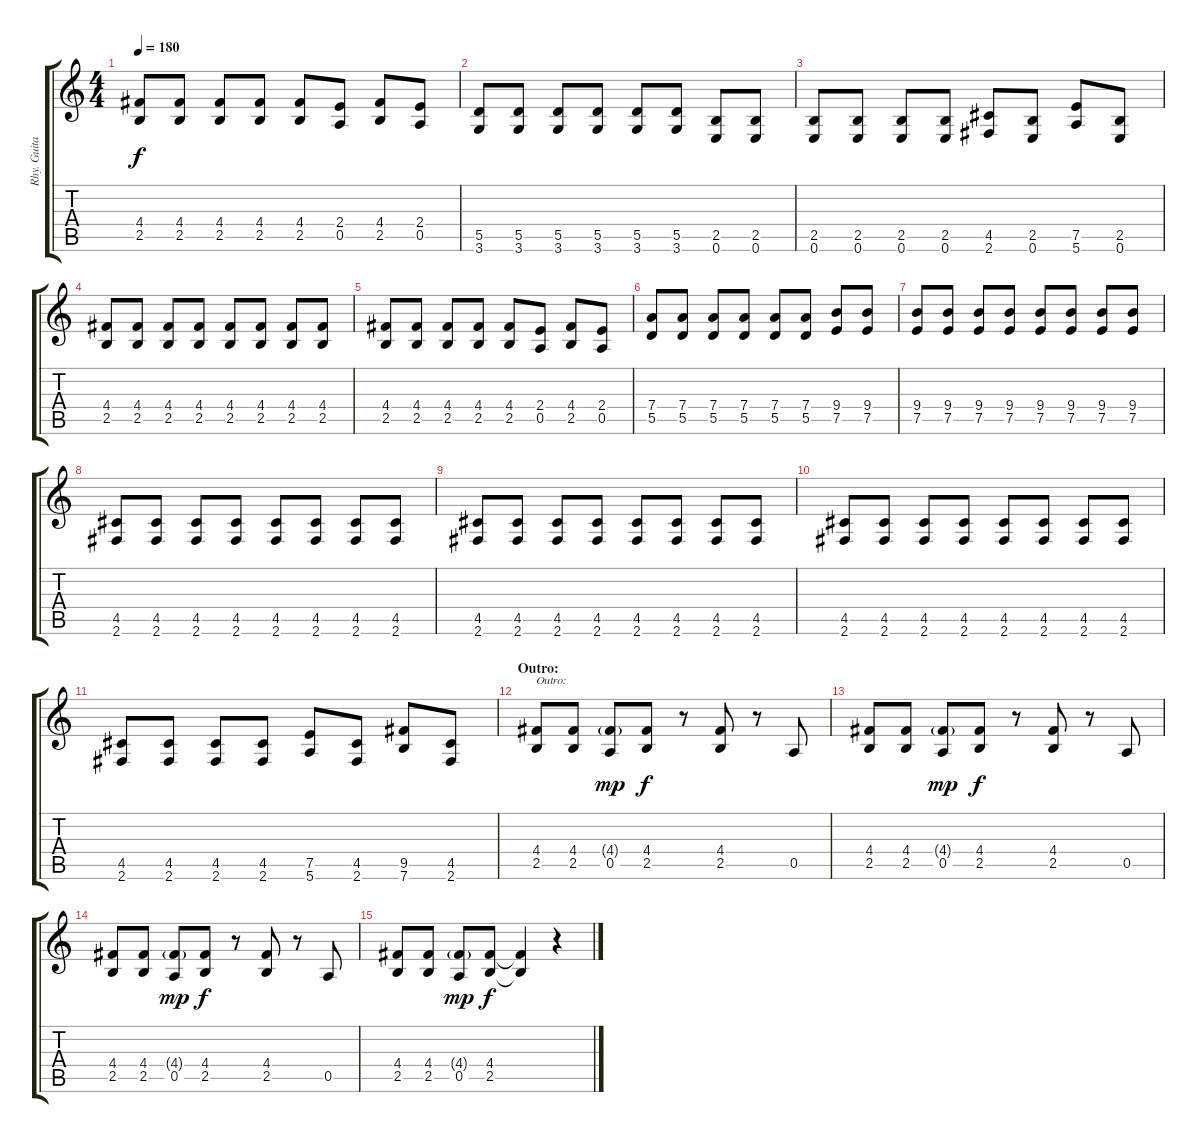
\track ("Rhy. Guitar 2" "Rhy. Guita") {instrument overdrivenguitar}
\staff {score tabs}
\tuning (E4 B3 G3 D3 A2 E2) {hide}
\ts (4 4)
\tempo 180
\clef g2
\ks c
(4.4 2.5).8{dy f} (4.4 2.5).8 (4.4 2.5).8 (4.4 2.5).8 (4.4 2.5).8 (2.4 0.5).8 (4.4 2.5).8 (2.4 0.5).8 |
(5.5 3.6).8 (5.5 3.6).8 (5.5 3.6).8 (5.5 3.6).8 (5.5 3.6).8 (5.5 3.6).8 (2.5 0.6).8 (2.5 0.6).8 |
(2.5 0.6).8 (2.5 0.6).8 (2.5 0.6).8 (2.5 0.6).8 (4.5 2.6).8 (2.5 0.6).8 (7.5 5.6).8 (2.5 0.6).8 |
(4.4 2.5).8 (4.4 2.5).8 (4.4 2.5).8 (4.4 2.5).8 (4.4 2.5).8 (4.4 2.5).8 (4.4 2.5).8 (4.4 2.5).8 |
(4.4 2.5).8 (4.4 2.5).8 (4.4 2.5).8 (4.4 2.5).8 (4.4 2.5).8 (2.4 0.5).8 (4.4 2.5).8 (2.4 0.5).8 |
(7.4 5.5).8 (7.4 5.5).8 (7.4 5.5).8 (7.4 5.5).8 (7.4 5.5).8 (7.4 5.5).8 (9.4 7.5).8 (9.4 7.5).8 |
(9.4 7.5).8 (9.4 7.5).8 (9.4 7.5).8 (9.4 7.5).8 (9.4 7.5).8 (9.4 7.5).8 (9.4 7.5).8 (9.4 7.5).8 |
(4.5 2.6).8 (4.5 2.6).8 (4.5 2.6).8 (4.5 2.6).8 (4.5 2.6).8 (4.5 2.6).8 (4.5 2.6).8 (4.5 2.6).8 |
(4.5 2.6).8 (4.5 2.6).8 (4.5 2.6).8 (4.5 2.6).8 (4.5 2.6).8 (4.5 2.6).8 (4.5 2.6).8 (4.5 2.6).8 |
(4.5 2.6).8 (4.5 2.6).8 (4.5 2.6).8 (4.5 2.6).8 (4.5 2.6).8 (4.5 2.6).8 (4.5 2.6).8 (4.5 2.6).8 |
(4.5 2.6).8 (4.5 2.6).8 (4.5 2.6).8 (4.5 2.6).8 (7.5 5.6).8 (4.5 2.6).8 (9.5 7.6).8 (4.5 2.6).8 |
\section ("" "Outro:")
(4.4 2.5).8{txt "Outro:"} (4.4 2.5).8 (4.4{g} 0.5).8{dy mp} (4.4 2.5).8{dy f} r.8 (4.4 2.5).8 r.8 0.5.8 |
(4.4 2.5).8 (4.4 2.5).8 (4.4{g} 0.5).8{dy mp} (4.4 2.5).8{dy f} r.8 (4.4 2.5).8 r.8 0.5.8 |
(4.4 2.5).8 (4.4 2.5).8 (4.4{g} 0.5).8{dy mp} (4.4 2.5).8{dy f} r.8 (4.4 2.5).8 r.8 0.5.8 |
(4.4 2.5).8 (4.4 2.5).8 (4.4{g} 0.5).8{dy mp} (4.4 2.5).8{dy f} (4.4{t} 2.5{t}).4 r.4
